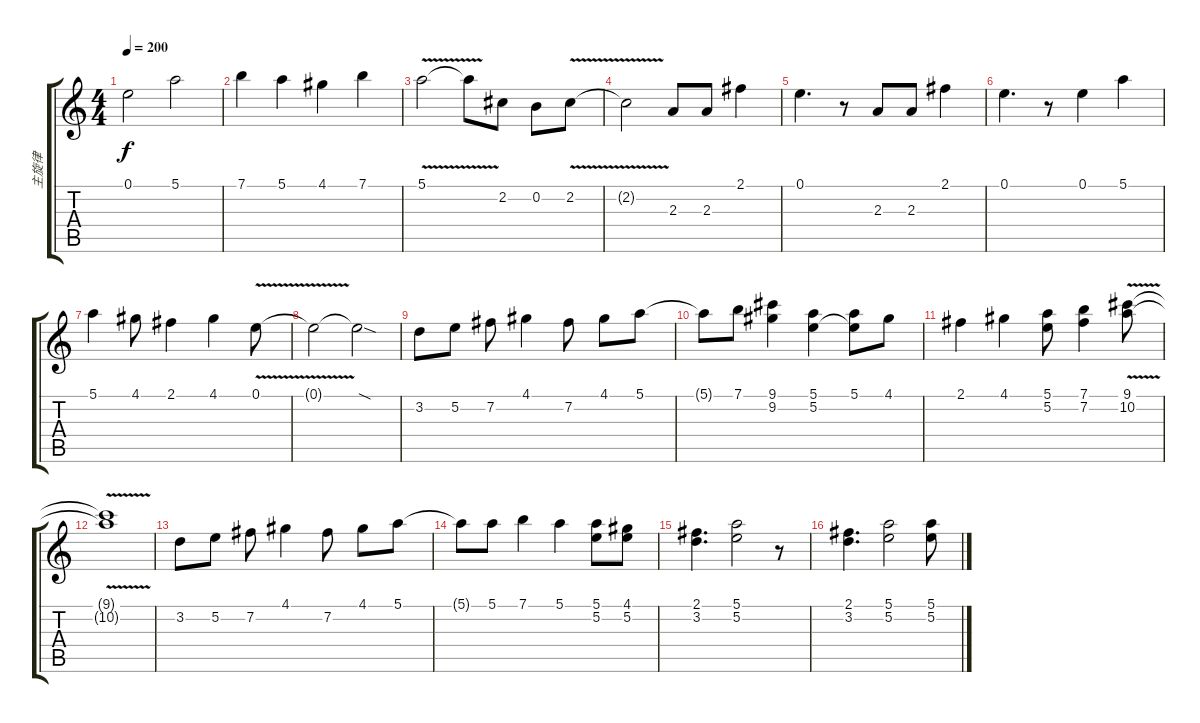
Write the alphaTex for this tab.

\track ("主旋律" "主旋律") {instrument overdrivenguitar}
\staff {score tabs}
\tuning (E4 B3 G3 D3 A2 E2) {hide}
\ts (4 4)
\tempo 200
\clef g2
\ks c
0.1.2{dy f} 5.1.2 |
7.1.4 5.1.4 4.1.4 7.1.4 |
5.1{v}.2 5.1{t}.8 2.2.8 0.2.8 2.2{v}.8 |
2.2{t}.2 2.3.8 2.3.8 2.1.4 |
0.1.4{d} r.8 2.3.8 2.3.8 2.1.4 |
0.1.4{d} r.8 0.1.4 5.1.4 |
5.1.4 4.1.8 2.1.4 4.1.4 0.1{v}.8 |
0.1{t}.2 0.1{sod t}.2 |
3.2.8 5.2.8 7.2.8 4.1.4 7.2.8 4.1.8 5.1.8 |
5.1{t}.8 7.1.8 (9.1 9.2).4 (5.1 5.2).4 (5.1 5.2{t}).8 4.1.8 |
2.1.4 4.1.4 (5.1 5.2).8 (7.1 7.2).4 (9.1{v} 10.2).8 |
(9.1{t} 10.2{t}).1 |
3.2.8 5.2.8 7.2.8 4.1.4 7.2.8 4.1.8 5.1.8 |
5.1{t}.8 5.1.8 7.1.4 5.1.4 (5.1 5.2).8 (4.1 5.2).8 |
(2.1 3.2).4{d} (5.1 5.2).2 r.8 |
(2.1 3.2).4{d} (5.1 5.2).2 (5.1 5.2).8
